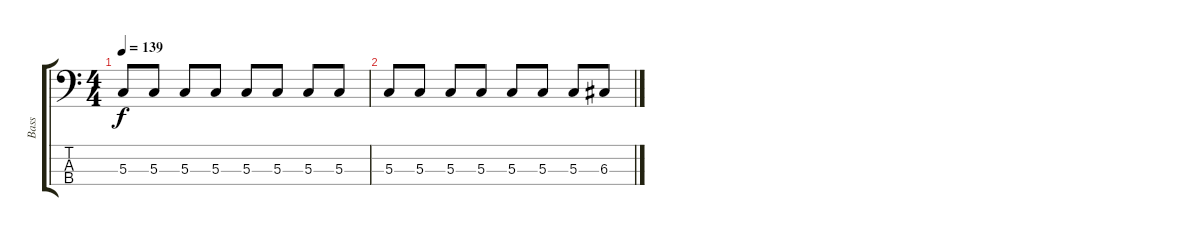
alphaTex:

\track ("Bass" "Bass") {instrument electricbassfinger}
\staff {score tabs}
\tuning (F2 C2 G1 D1) {hide}
\ts (4 4)
\tempo 139
\clef f4
\ks c
5.3.8{dy f} 5.3.8 5.3.8 5.3.8 5.3.8 5.3.8 5.3.8 5.3.8 |
5.3.8 5.3.8 5.3.8 5.3.8 5.3.8 5.3.8 5.3.8 6.3.8
